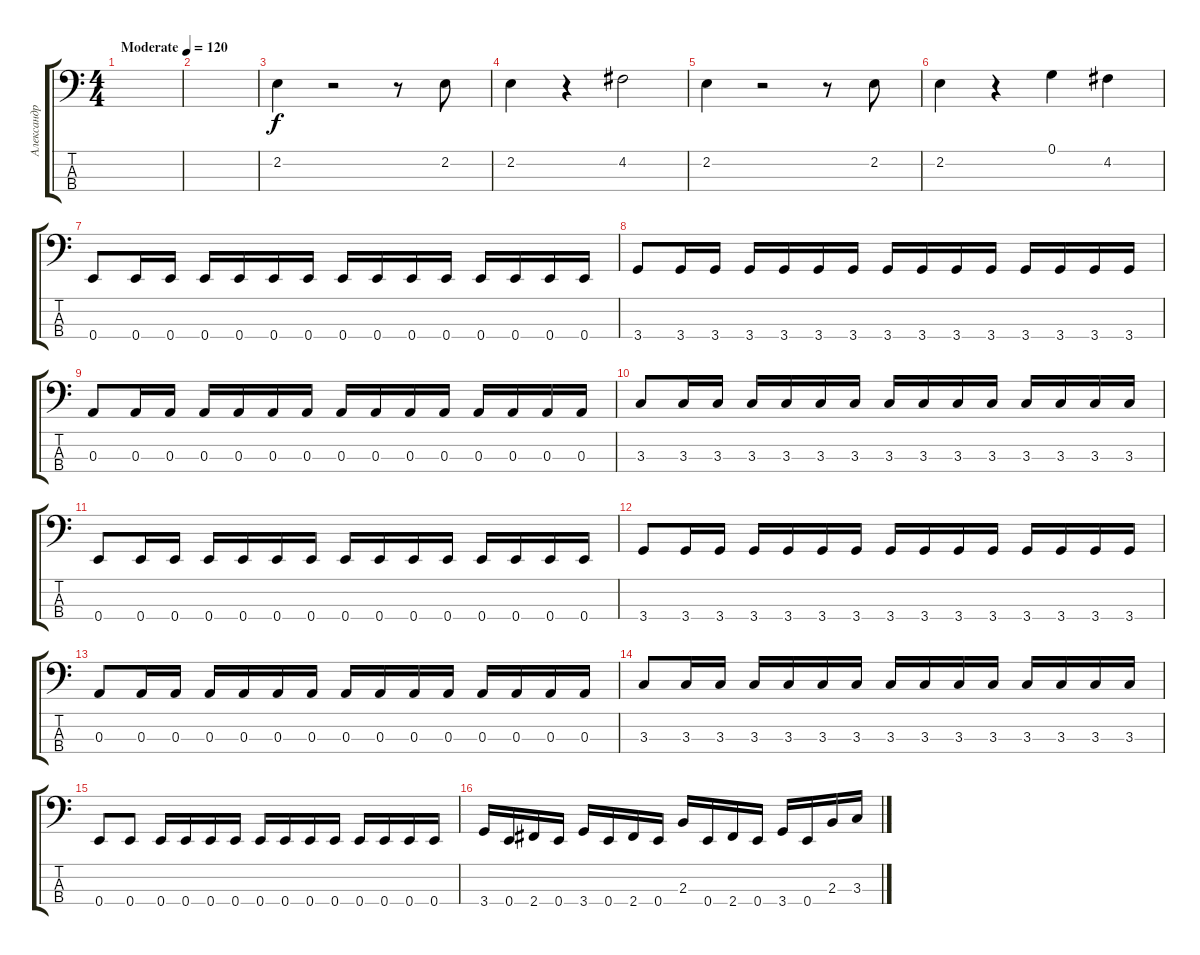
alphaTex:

\track ("Александр Тимонин" "Александр ") {instrument electricbasspick}
\staff {score tabs}
\tuning (G2 D2 A1 E1) {hide}
\ts (4 4)
\tempo (120 "Moderate")
\clef f4
\ks c
|
|
2.2.4 r.2 r.8 2.2.8 |
2.2.4 r.4 4.2.2 |
2.2.4 r.2 r.8 2.2.8 |
2.2.4 r.4 0.1.4 4.2.4 |
0.4.8 0.4.16 0.4.16 0.4.16 0.4.16 0.4.16 0.4.16 0.4.16 0.4.16 0.4.16 0.4.16 0.4.16 0.4.16 0.4.16 0.4.16 |
3.4.8 3.4.16 3.4.16 3.4.16 3.4.16 3.4.16 3.4.16 3.4.16 3.4.16 3.4.16 3.4.16 3.4.16 3.4.16 3.4.16 3.4.16 |
0.3.8 0.3.16 0.3.16 0.3.16 0.3.16 0.3.16 0.3.16 0.3.16 0.3.16 0.3.16 0.3.16 0.3.16 0.3.16 0.3.16 0.3.16 |
3.3.8 3.3.16 3.3.16 3.3.16 3.3.16 3.3.16 3.3.16 3.3.16 3.3.16 3.3.16 3.3.16 3.3.16 3.3.16 3.3.16 3.3.16 |
0.4.8 0.4.16 0.4.16 0.4.16 0.4.16 0.4.16 0.4.16 0.4.16 0.4.16 0.4.16 0.4.16 0.4.16 0.4.16 0.4.16 0.4.16 |
3.4.8 3.4.16 3.4.16 3.4.16 3.4.16 3.4.16 3.4.16 3.4.16 3.4.16 3.4.16 3.4.16 3.4.16 3.4.16 3.4.16 3.4.16 |
0.3.8 0.3.16 0.3.16 0.3.16 0.3.16 0.3.16 0.3.16 0.3.16 0.3.16 0.3.16 0.3.16 0.3.16 0.3.16 0.3.16 0.3.16 |
3.3.8 3.3.16 3.3.16 3.3.16 3.3.16 3.3.16 3.3.16 3.3.16 3.3.16 3.3.16 3.3.16 3.3.16 3.3.16 3.3.16 3.3.16 |
0.4.8 0.4.8 0.4.16 0.4.16 0.4.16 0.4.16 0.4.16 0.4.16 0.4.16 0.4.16 0.4.16 0.4.16 0.4.16 0.4.16 |
3.4.16 0.4.16 2.4.16 0.4.16 3.4.16 0.4.16 2.4.16 0.4.16 2.3.16 0.4.16 2.4.16 0.4.16 3.4.16 0.4.16 2.3.16 3.3.16
